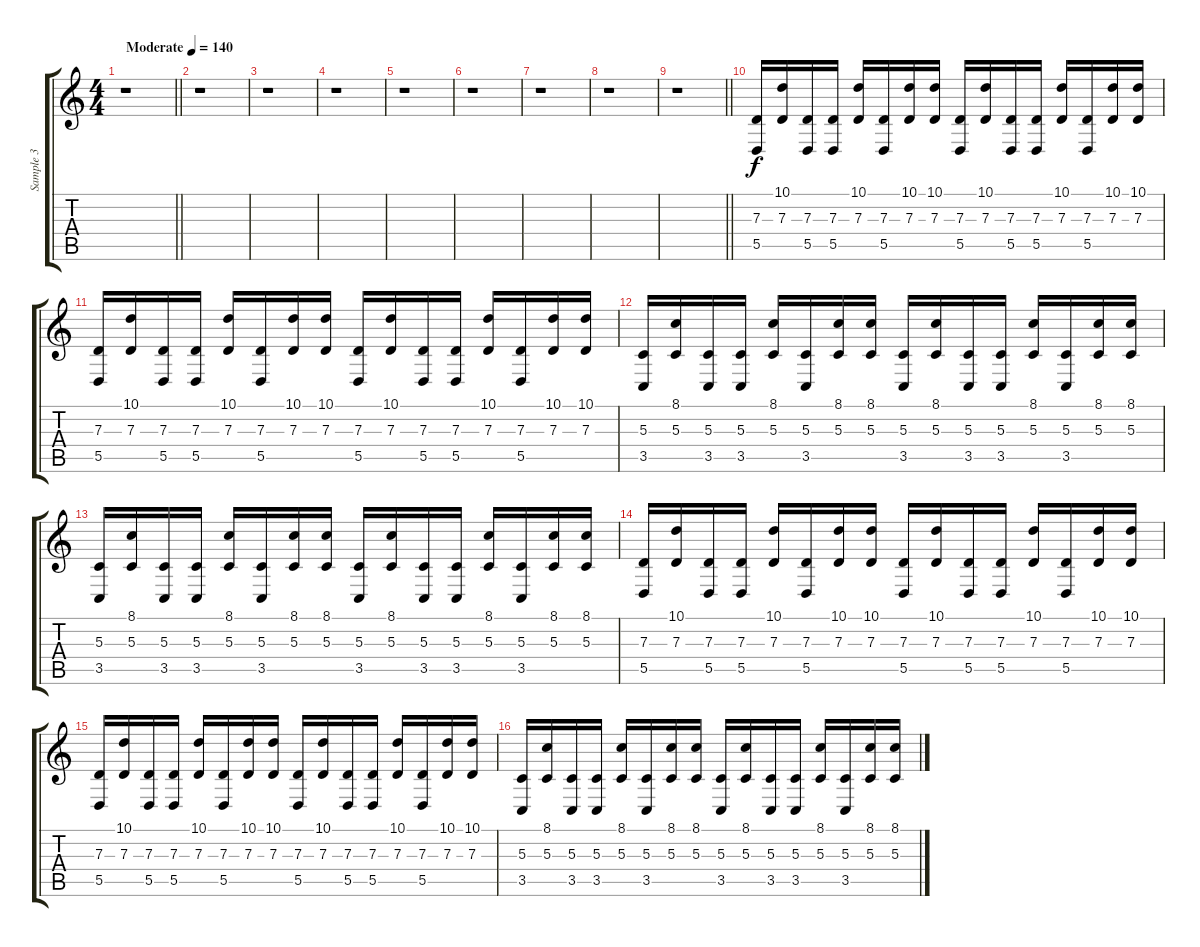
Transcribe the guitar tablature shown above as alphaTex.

\track ("Sample 3" "Sample 3") {instrument synthbrass1}
\staff {score tabs}
\tuning (E4 B3 G3 D3 A2 E2) {hide}
\ts (4 4)
\tempo (140 "Moderate")
\clef g2
\barLineRight lightlight
\ks c
r.1{dy f instrument synthbrass1} |
\section ("" " ")
r.1 |
r.1 |
r.1 |
r.1 |
r.1 |
r.1 |
r.1 |
\barLineRight lightlight
r.1 |
\section ("" " ")
(7.3 5.5).16 (10.1 7.3).16 (7.3 5.5).16 (7.3 5.5).16 (10.1 7.3).16 (7.3 5.5).16 (10.1 7.3).16 (10.1 7.3).16 (7.3 5.5).16 (10.1 7.3).16 (7.3 5.5).16 (7.3 5.5).16 (10.1 7.3).16 (7.3 5.5).16 (10.1 7.3).16 (10.1 7.3).16 |
(7.3 5.5).16 (10.1 7.3).16 (7.3 5.5).16 (7.3 5.5).16 (10.1 7.3).16 (7.3 5.5).16 (10.1 7.3).16 (10.1 7.3).16 (7.3 5.5).16 (10.1 7.3).16 (7.3 5.5).16 (7.3 5.5).16 (10.1 7.3).16 (7.3 5.5).16 (10.1 7.3).16 (10.1 7.3).16 |
(5.3 3.5).16 (8.1 5.3).16 (5.3 3.5).16 (5.3 3.5).16 (8.1 5.3).16 (5.3 3.5).16 (8.1 5.3).16 (8.1 5.3).16 (5.3 3.5).16 (8.1 5.3).16 (5.3 3.5).16 (5.3 3.5).16 (8.1 5.3).16 (5.3 3.5).16 (8.1 5.3).16 (8.1 5.3).16 |
(5.3 3.5).16 (8.1 5.3).16 (5.3 3.5).16 (5.3 3.5).16 (8.1 5.3).16 (5.3 3.5).16 (8.1 5.3).16 (8.1 5.3).16 (5.3 3.5).16 (8.1 5.3).16 (5.3 3.5).16 (5.3 3.5).16 (8.1 5.3).16 (5.3 3.5).16 (8.1 5.3).16 (8.1 5.3).16 |
(7.3 5.5).16 (10.1 7.3).16 (7.3 5.5).16 (7.3 5.5).16 (10.1 7.3).16 (7.3 5.5).16 (10.1 7.3).16 (10.1 7.3).16 (7.3 5.5).16 (10.1 7.3).16 (7.3 5.5).16 (7.3 5.5).16 (10.1 7.3).16 (7.3 5.5).16 (10.1 7.3).16 (10.1 7.3).16 |
(7.3 5.5).16 (10.1 7.3).16 (7.3 5.5).16 (7.3 5.5).16 (10.1 7.3).16 (7.3 5.5).16 (10.1 7.3).16 (10.1 7.3).16 (7.3 5.5).16 (10.1 7.3).16 (7.3 5.5).16 (7.3 5.5).16 (10.1 7.3).16 (7.3 5.5).16 (10.1 7.3).16 (10.1 7.3).16 |
(5.3 3.5).16 (8.1 5.3).16 (5.3 3.5).16 (5.3 3.5).16 (8.1 5.3).16 (5.3 3.5).16 (8.1 5.3).16 (8.1 5.3).16 (5.3 3.5).16 (8.1 5.3).16 (5.3 3.5).16 (5.3 3.5).16 (8.1 5.3).16 (5.3 3.5).16 (8.1 5.3).16 (8.1 5.3).16
